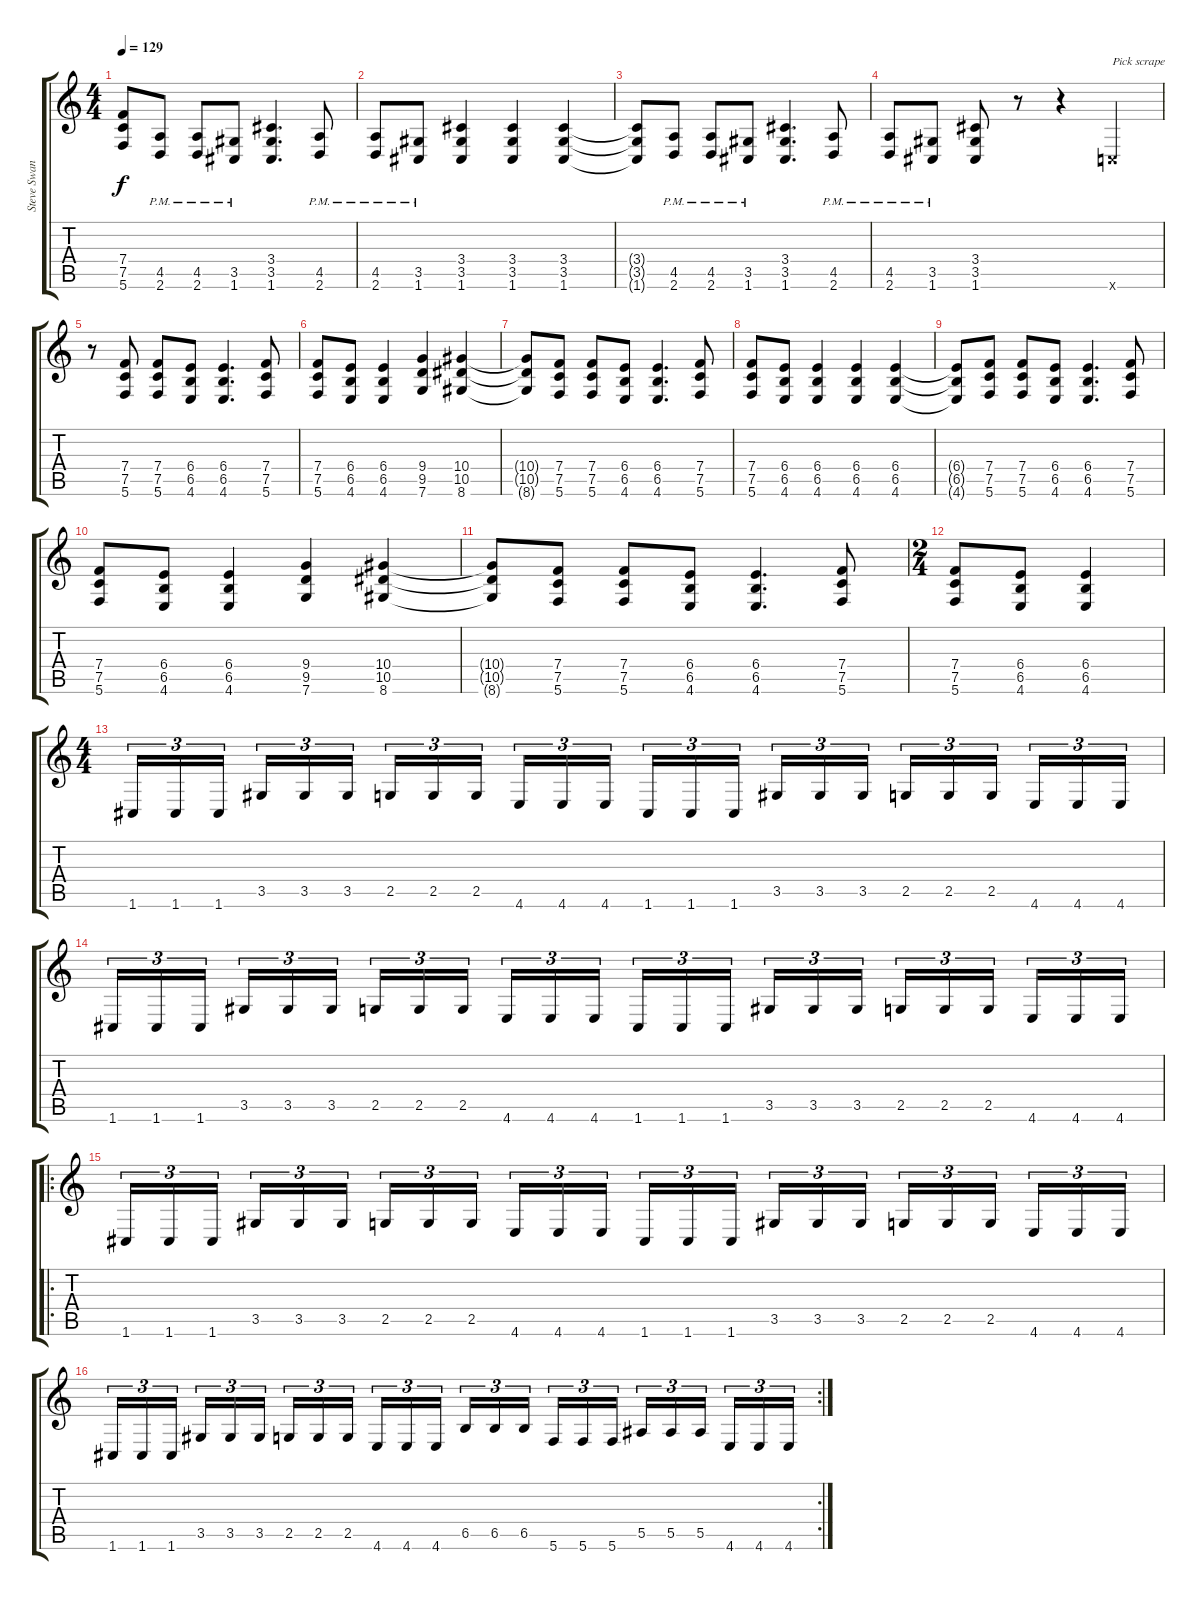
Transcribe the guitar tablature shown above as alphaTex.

\track ("Steve Swanson" "Steve Swan") {instrument distortionguitar}
\staff {score tabs}
\tuning (C4 G3 Eb3 Bb2 F2 C2) {hide}
\ts (4 4)
\tempo 129
\clef g2
\ks c
(7.4{t} 7.5{t} 5.6{t}).8{dy f} (4.5{pm} 2.6{pm}).8 (4.5{pm} 2.6{pm}).8 (3.5{pm} 1.6{pm}).8 (3.4 3.5 1.6).4{d} (4.5{pm} 2.6{pm}).8 |
(4.5{pm} 2.6{pm}).8 (3.5{pm} 1.6{pm}).8 (3.4 3.5 1.6).4 (3.4 3.5 1.6).4 (3.4 3.5 1.6).4 |
(3.4{t} 3.5{t} 1.6{t}).8 (4.5{pm} 2.6{pm}).8 (4.5{pm} 2.6{pm}).8 (3.5{pm} 1.6{pm}).8 (3.4 3.5 1.6).4{d} (4.5{pm} 2.6{pm}).8 |
(4.5{pm} 2.6{pm}).8 (3.5{pm} 1.6{pm}).8 (3.4 3.5 1.6).8 r.8 r.4 0.6{x}.4{txt "Pick scrape"} |
r.8 (7.4 7.5 5.6).8 (7.4 7.5 5.6).8 (6.4 6.5 4.6).8 (6.4 6.5 4.6).4{d} (7.4 7.5 5.6).8 |
(7.4 7.5 5.6).8 (6.4 6.5 4.6).8 (6.4 6.5 4.6).4 (9.4 9.5 7.6).4 (10.4 10.5 8.6).4 |
(10.4{t} 10.5{t} 8.6{t}).8 (7.4 7.5 5.6).8 (7.4 7.5 5.6).8 (6.4 6.5 4.6).8 (6.4 6.5 4.6).4{d} (7.4 7.5 5.6).8 |
(7.4 7.5 5.6).8 (6.4 6.5 4.6).8 (6.4 6.5 4.6).4 (6.4 6.5 4.6).4 (6.4 6.5 4.6).4 |
(6.4{t} 6.5{t} 4.6{t}).8 (7.4 7.5 5.6).8 (7.4 7.5 5.6).8 (6.4 6.5 4.6).8 (6.4 6.5 4.6).4{d} (7.4 7.5 5.6).8 |
(7.4 7.5 5.6).8 (6.4 6.5 4.6).8 (6.4 6.5 4.6).4 (9.4 9.5 7.6).4 (10.4 10.5 8.6).4 |
(10.4{t} 10.5{t} 8.6{t}).8 (7.4 7.5 5.6).8 (7.4 7.5 5.6).8 (6.4 6.5 4.6).8 (6.4 6.5 4.6).4{d} (7.4 7.5 5.6).8 |
\ts (2 4)
(7.4 7.5 5.6).8 (6.4 6.5 4.6).8 (6.4 6.5 4.6).4 |
\ts (4 4)
1.6.16{tu (3 2)} 1.6.16{tu (3 2)} 1.6.16{tu (3 2)} 3.5.16{tu (3 2)} 3.5.16{tu (3 2)} 3.5.16{tu (3 2)} 2.5.16{tu (3 2)} 2.5.16{tu (3 2)} 2.5.16{tu (3 2)} 4.6.16{tu (3 2)} 4.6.16{tu (3 2)} 4.6.16{tu (3 2)} 1.6.16{tu (3 2)} 1.6.16{tu (3 2)} 1.6.16{tu (3 2)} 3.5.16{tu (3 2)} 3.5.16{tu (3 2)} 3.5.16{tu (3 2)} 2.5.16{tu (3 2)} 2.5.16{tu (3 2)} 2.5.16{tu (3 2)} 4.6.16{tu (3 2)} 4.6.16{tu (3 2)} 4.6.16{tu (3 2)} |
1.6.16{tu (3 2)} 1.6.16{tu (3 2)} 1.6.16{tu (3 2)} 3.5.16{tu (3 2)} 3.5.16{tu (3 2)} 3.5.16{tu (3 2)} 2.5.16{tu (3 2)} 2.5.16{tu (3 2)} 2.5.16{tu (3 2)} 4.6.16{tu (3 2)} 4.6.16{tu (3 2)} 4.6.16{tu (3 2)} 1.6.16{tu (3 2)} 1.6.16{tu (3 2)} 1.6.16{tu (3 2)} 3.5.16{tu (3 2)} 3.5.16{tu (3 2)} 3.5.16{tu (3 2)} 2.5.16{tu (3 2)} 2.5.16{tu (3 2)} 2.5.16{tu (3 2)} 4.6.16{tu (3 2)} 4.6.16{tu (3 2)} 4.6.16{tu (3 2)} |
\ro
1.6.16{tu (3 2)} 1.6.16{tu (3 2)} 1.6.16{tu (3 2)} 3.5.16{tu (3 2)} 3.5.16{tu (3 2)} 3.5.16{tu (3 2)} 2.5.16{tu (3 2)} 2.5.16{tu (3 2)} 2.5.16{tu (3 2)} 4.6.16{tu (3 2)} 4.6.16{tu (3 2)} 4.6.16{tu (3 2)} 1.6.16{tu (3 2)} 1.6.16{tu (3 2)} 1.6.16{tu (3 2)} 3.5.16{tu (3 2)} 3.5.16{tu (3 2)} 3.5.16{tu (3 2)} 2.5.16{tu (3 2)} 2.5.16{tu (3 2)} 2.5.16{tu (3 2)} 4.6.16{tu (3 2)} 4.6.16{tu (3 2)} 4.6.16{tu (3 2)} |
\rc 2
1.6.16{tu (3 2)} 1.6.16{tu (3 2)} 1.6.16{tu (3 2)} 3.5.16{tu (3 2)} 3.5.16{tu (3 2)} 3.5.16{tu (3 2)} 2.5.16{tu (3 2)} 2.5.16{tu (3 2)} 2.5.16{tu (3 2)} 4.6.16{tu (3 2)} 4.6.16{tu (3 2)} 4.6.16{tu (3 2)} 6.5.16{tu (3 2)} 6.5.16{tu (3 2)} 6.5.16{tu (3 2)} 5.6.16{tu (3 2)} 5.6.16{tu (3 2)} 5.6.16{tu (3 2)} 5.5.16{tu (3 2)} 5.5.16{tu (3 2)} 5.5.16{tu (3 2)} 4.6.16{tu (3 2)} 4.6.16{tu (3 2)} 4.6.16{tu (3 2)}
